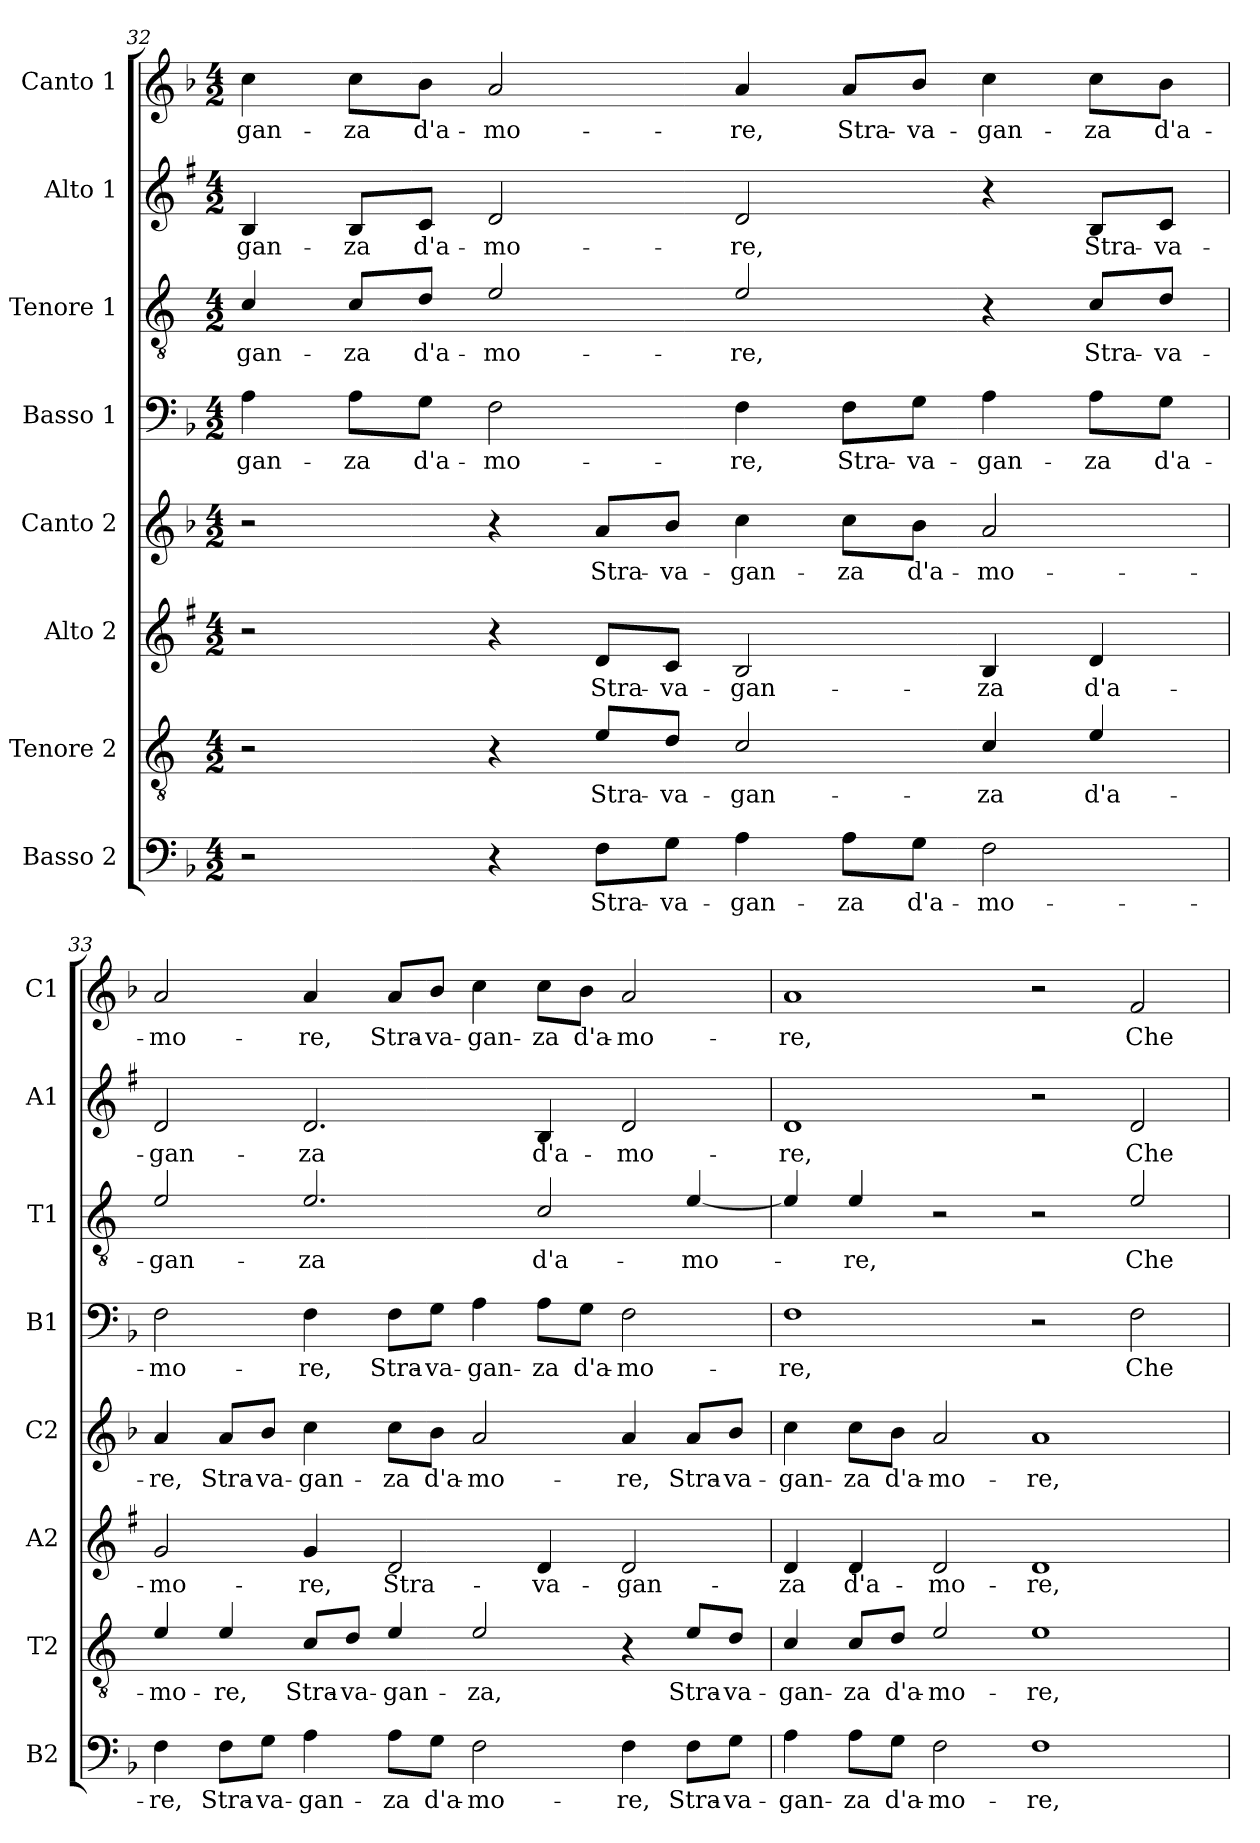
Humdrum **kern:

**kern	**text	**kern	**text	**kern	**text	**kern	**text	**kern	**text	**kern	**text	**kern	**text	**kern	**text
*part8	*part8	*part7	*part7	*part6	*part6	*part5	*part5	*part4	*part4	*part3	*part3	*part2	*part2	*part1	*part1
*staff8	*staff8	*staff7	*staff7	*staff6	*staff6	*staff5	*staff5	*staff4	*staff4	*staff3	*staff3	*staff2	*staff2	*staff1	*staff1
*I"Basso 2	*	*I"Tenore 2	*	*I"Alto 2	*	*I"Canto 2	*	*I"Basso 1	*	*I"Tenore 1	*	*I"Alto 1	*	*I"Canto 1	*
*I'B2	*	*I'T2	*	*I'A2	*	*I'C2	*	*I'B1	*	*I'T1	*	*I'A1	*	*I'C1	*
!!LO:PB:g=z
*clefF4	*	*clefGv2	*	*clefG2	*	*clefG2	*	*clefF4	*	*clefGv2	*	*clefG2	*	*clefG2	*
*	*	*ITrd4c7	*	*ITrd1c2	*	*	*	*	*	*ITrd4c7	*	*ITrd1c2	*	*	*
*k[b-]	*	*k[b-]	*	*k[b-]	*	*k[b-]	*	*k[b-]	*	*k[b-]	*	*k[b-]	*	*k[b-]	*
*F:	*	*F:	*	*F:	*	*F:	*	*F:	*	*F:	*	*F:	*	*F:	*
*M4/2	*	*M4/2	*	*M4/2	*	*M4/2	*	*M4/2	*	*M4/2	*	*M4/2	*	*M4/2	*
=32	=32	=32	=32	=32	=32	=32	=32	=32	=32	=32	=32	=32	=32	=32	=32
!	!	!	!	!	!	!	!	!	!LO:LY:b	!	!LO:LY:b	!	!LO:LY:b	!	!LO:LY:b
2r	.	2r	.	2r	.	2r	.	4A\	-gan-	4F/	-gan-	4A/	-gan-	4cc\	-gan-
!	!	!	!	!	!	!	!	!	!LO:LY:b	!	!LO:LY:b	!	!LO:LY:b	!	!LO:LY:b
.	.	.	.	.	.	.	.	8A\L	-za	8F/L	-za	8A/L	-za	8cc\L	-za
!	!	!	!	!	!	!	!	!	!LO:LY:b	!	!LO:LY:b	!	!LO:LY:b	!	!LO:LY:b
.	.	.	.	.	.	.	.	8G\J	d'a-	8G/J	d'a-	8B-/J	d'a-	8b-\J	d'a-
!	!	!	!	!	!	!	!	!	!LO:LY:b	!	!LO:LY:b	!	!LO:LY:b	!	!LO:LY:b
4r	.	4r	.	4r	.	4r	.	2F\	-mo-	2A/	-mo-	2c/	-mo-	2a/	-mo-
!	!LO:LY:b	!	!LO:LY:b	!	!LO:LY:b	!	!LO:LY:b	!	!	!	!	!	!	!	!
8F\L	Stra-	8A/L	Stra-	8c/L	Stra-	8a/L	Stra-	.	.	.	.	.	.	.	.
!	!LO:LY:b	!	!LO:LY:b	!	!LO:LY:b	!	!LO:LY:b	!	!	!	!	!	!	!	!
8G\J	-va-	8G/J	-va-	8B-/J	-va-	8b-/J	-va-	.	.	.	.	.	.	.	.
!	!LO:LY:b	!	!LO:LY:b	!	!LO:LY:b	!	!LO:LY:b	!	!LO:LY:b	!	!LO:LY:b	!	!LO:LY:b	!	!LO:LY:b
4A\	-gan-	2F/	-gan-	2A/	-gan-	4cc\	-gan-	4F\	-re,	2A/	-re,	2c/	-re,	4a/	-re,
!	!LO:LY:b	!	!	!	!	!	!LO:LY:b	!	!LO:LY:b	!	!	!	!	!	!LO:LY:b
8A\L	-za	.	.	.	.	8cc\L	-za	8F\L	Stra-	.	.	.	.	8a/L	Stra-
!	!LO:LY:b	!	!	!	!	!	!LO:LY:b	!	!LO:LY:b	!	!	!	!	!	!LO:LY:b
8G\J	d'a-	.	.	.	.	8b-\J	d'a-	8G\J	-va-	.	.	.	.	8b-/J	-va-
!	!LO:LY:b	!	!LO:LY:b	!	!LO:LY:b	!	!LO:LY:b	!	!LO:LY:b	!	!	!	!	!	!LO:LY:b
2F\	-mo-	4F/	-za	4A/	-za	2a/	-mo-	4A\	-gan-	4r	.	4r	.	4cc\	-gan-
!	!	!	!LO:LY:b	!	!LO:LY:b	!	!	!	!LO:LY:b	!	!LO:LY:b	!	!LO:LY:b	!	!LO:LY:b
.	.	4A/	d'a-	4c/	d'a-	.	.	8A\L	-za	8F/L	Stra-	8A/L	Stra-	8cc\L	-za
!	!	!	!	!	!	!	!	!	!LO:LY:b	!	!LO:LY:b	!	!LO:LY:b	!	!LO:LY:b
.	.	.	.	.	.	.	.	8G\J	d'a-	8G/J	-va-	8B-/J	-va-	8b-\J	d'a-
=33	=33	=33	=33	=33	=33	=33	=33	=33	=33	=33	=33	=33	=33	=33	=33
!	!LO:LY:b	!	!LO:LY:b	!	!LO:LY:b	!	!LO:LY:b	!	!LO:LY:b	!	!LO:LY:b	!	!LO:LY:b	!	!LO:LY:b
4F\	-re,	4A/	-mo-	2f/	-mo-	4a/	-re,	2F\	-mo-	2A/	-gan-	2c/	-gan-	2a/	-mo-
!	!LO:LY:b	!	!LO:LY:b	!	!	!	!LO:LY:b	!	!	!	!	!	!	!	!
8F\L	Stra-	4A/	-re,	.	.	8a/L	Stra-	.	.	.	.	.	.	.	.
!	!LO:LY:b	!	!	!	!	!	!LO:LY:b	!	!	!	!	!	!	!	!
8G\J	-va-	.	.	.	.	8b-/J	-va-	.	.	.	.	.	.	.	.
!	!LO:LY:b	!	!LO:LY:b	!	!LO:LY:b	!	!LO:LY:b	!	!LO:LY:b	!	!LO:LY:b	!	!LO:LY:b	!	!LO:LY:b
4A\	-gan-	8F/L	Stra-	4f/	-re,	4cc\	-gan-	4F\	-re,	2.A/	-za	2.c/	-za	4a/	-re,
!	!	!	!LO:LY:b	!	!	!	!	!	!	!	!	!	!	!	!
.	.	8G/J	-va-	.	.	.	.	.	.	.	.	.	.	.	.
!	!LO:LY:b	!	!LO:LY:b	!	!LO:LY:b	!	!LO:LY:b	!	!LO:LY:b	!	!	!	!	!	!LO:LY:b
8A\L	-za	4A/	-gan-	2c/	Stra-	8cc\L	-za	8F\L	Stra-	.	.	.	.	8a/L	Stra-
!	!LO:LY:b	!	!	!	!	!	!LO:LY:b	!	!LO:LY:b	!	!	!	!	!	!LO:LY:b
8G\J	d'a-	.	.	.	.	8b-\J	d'a-	8G\J	-va-	.	.	.	.	8b-/J	-va-
!	!LO:LY:b	!	!LO:LY:b	!	!	!	!LO:LY:b	!	!LO:LY:b	!	!	!	!	!	!LO:LY:b
2F\	-mo-	2A/	-za,	.	.	2a/	-mo-	4A\	-gan-	.	.	.	.	4cc\	-gan-
!	!	!	!	!	!LO:LY:b	!	!	!	!LO:LY:b	!	!LO:LY:b	!	!LO:LY:b	!	!LO:LY:b
.	.	.	.	4c/	-va-	.	.	8A\L	-za	2F/	d'a-	4A/	d'a-	8cc\L	-za
!	!	!	!	!	!	!	!	!	!LO:LY:b	!	!	!	!	!	!LO:LY:b
.	.	.	.	.	.	.	.	8G\J	d'a-	.	.	.	.	8b-\J	d'a-
!	!LO:LY:b	!	!	!	!LO:LY:b	!	!LO:LY:b	!	!LO:LY:b	!	!	!	!LO:LY:b	!	!LO:LY:b
4F\	-re,	4r	.	2c/	-gan-	4a/	-re,	2F\	-mo-	.	.	2c/	-mo-	2a/	-mo-
!	!LO:LY:b	!	!LO:LY:b	!	!	!	!LO:LY:b	!	!	!	!LO:LY:b	!	!	!	!
8F\L	Stra-	8A/L	Stra-	.	.	8a/L	Stra-	.	.	[4A/	-mo-	.	.	.	.
!	!LO:LY:b	!	!LO:LY:b	!	!	!	!LO:LY:b	!	!	!	!	!	!	!	!
8G\J	-va-	8G/J	-va-	.	.	8b-/J	-va-	.	.	.	.	.	.	.	.
=34	=34	=34	=34	=34	=34	=34	=34	=34	=34	=34	=34	=34	=34	=34	=34
!	!LO:LY:b	!	!LO:LY:b	!	!LO:LY:b	!	!LO:LY:b	!	!LO:LY:b	!	!	!	!LO:LY:b	!	!LO:LY:b
4A\	-gan-	4F/	-gan-	4c/	-za	4cc\	-gan-	1F	-re,	4A/]	.	1c	-re,	1a	-re,
!	!LO:LY:b	!	!LO:LY:b	!	!LO:LY:b	!	!LO:LY:b	!	!	!	!LO:LY:b	!	!	!	!
8A\L	-za	8F/L	-za	4c/	d'a-	8cc\L	-za	.	.	4A/	-re,	.	.	.	.
!	!LO:LY:b	!	!LO:LY:b	!	!	!	!LO:LY:b	!	!	!	!	!	!	!	!
8G\J	d'a-	8G/J	d'a-	.	.	8b-\J	d'a-	.	.	.	.	.	.	.	.
!	!LO:LY:b	!	!LO:LY:b	!	!LO:LY:b	!	!LO:LY:b	!	!	!	!	!	!	!	!
2F\	-mo-	2A/	-mo-	2c/	-mo-	2a/	-mo-	.	.	2r	.	.	.	.	.
!	!LO:LY:b	!	!LO:LY:b	!	!LO:LY:b	!	!LO:LY:b	!	!	!	!	!	!	!	!
1F	-re,	1A	-re,	1c	-re,	1a	-re,	2r	.	2r	.	2r	.	2r	.
!	!	!	!	!	!	!	!	!	!LO:LY:b	!	!LO:LY:b	!	!LO:LY:b	!	!LO:LY:b
.	.	.	.	.	.	.	.	2F\	Che	2A/	Che	2c/	Che	2f/	Che
=	=	=	=	=	=	=	=	=	=	=	=	=	=	=	=
*-	*-	*-	*-	*-	*-	*-	*-	*-	*-	*-	*-	*-	*-	*-	*-
